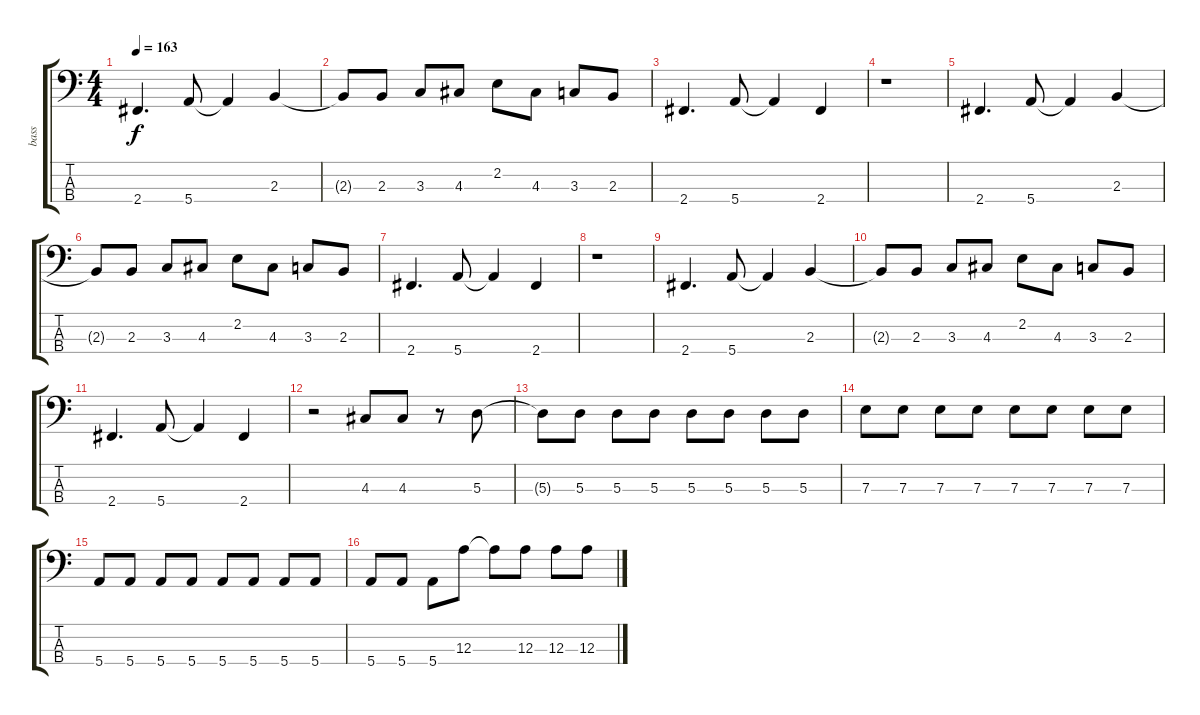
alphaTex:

\track ("bass" "bass") {instrument electricbasspick}
\staff {score tabs}
\tuning (G2 D2 A1 E1) {hide}
\ts (4 4)
\tempo 163
\clef f4
\ks c
2.4.4{d dy f} 5.4.8 5.4{t}.4 2.3.4 |
2.3{t}.8 2.3.8 3.3.8 4.3.8 2.2.8 4.3.8 3.3.8 2.3.8 |
2.4.4{d} 5.4.8 5.4{t}.4 2.4.4 |
r.1 |
2.4.4{d} 5.4.8 5.4{t}.4 2.3.4 |
2.3{t}.8 2.3.8 3.3.8 4.3.8 2.2.8 4.3.8 3.3.8 2.3.8 |
2.4.4{d} 5.4.8 5.4{t}.4 2.4.4 |
r.1 |
2.4.4{d} 5.4.8 5.4{t}.4 2.3.4 |
2.3{t}.8 2.3.8 3.3.8 4.3.8 2.2.8 4.3.8 3.3.8 2.3.8 |
2.4.4{d} 5.4.8 5.4{t}.4 2.4.4 |
r.2 4.3.8 4.3.8 r.8 5.3.8 |
5.3{t}.8 5.3.8 5.3.8 5.3.8 5.3.8 5.3.8 5.3.8 5.3.8 |
7.3.8 7.3.8 7.3.8 7.3.8 7.3.8 7.3.8 7.3.8 7.3.8 |
5.4.8 5.4.8 5.4.8 5.4.8 5.4.8 5.4.8 5.4.8 5.4.8 |
5.4.8 5.4.8 5.4.8 12.3.8 12.3{t}.8 12.3.8 12.3.8 12.3.8
